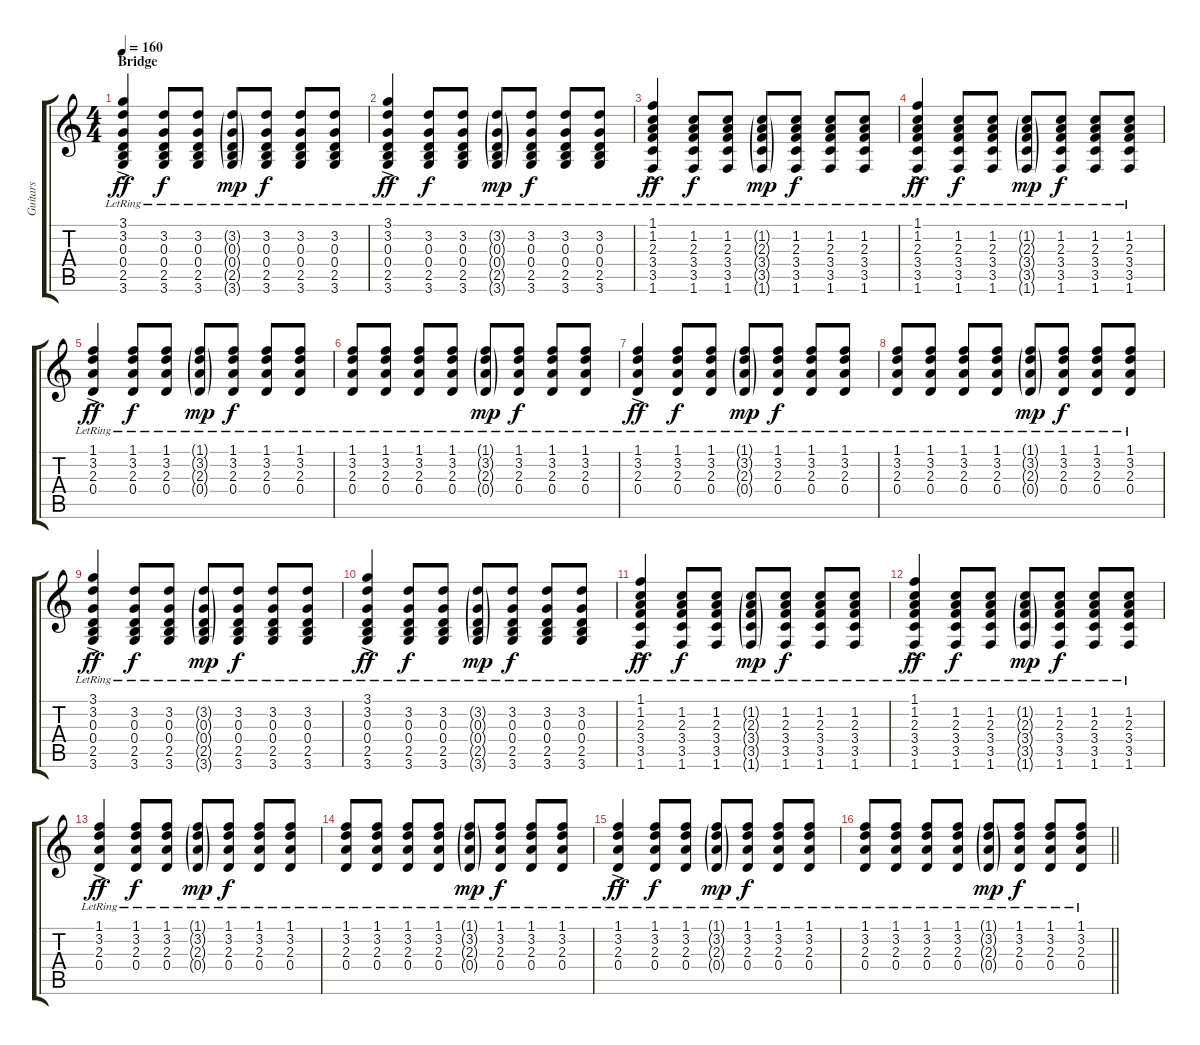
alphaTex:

\track ("Guitars" "Guitars") {instrument electricguitarjazz}
\staff {score tabs}
\tuning (E4 B3 G3 D3 A2 E2) {hide}
\ts (4 4)
\section ("" "Bridge")
\tempo 160
\clef g2
\ks c
(3.1{ac lr} 3.2{lr} 0.3{lr} 0.4{lr} 2.5{lr} 3.6{lr}).4{dy ff} (3.2{lr} 0.3{lr} 0.4{lr} 2.5{lr} 3.6{lr}).8{dy f} (3.2{lr} 0.3{lr} 0.4{lr} 2.5{lr} 3.6{lr}).8 (3.2{g lr} 0.3{g lr} 0.4{g lr} 2.5{g lr} 3.6{g lr}).8{dy mp} (3.2{lr} 0.3{lr} 0.4{lr} 2.5{lr} 3.6{lr}).8{dy f} (3.2{lr} 0.3{lr} 0.4{lr} 2.5{lr} 3.6{lr}).8 (3.2{lr} 0.3{lr} 0.4{lr} 2.5{lr} 3.6{lr}).8 |
(3.1{ac lr} 3.2{lr} 0.3{lr} 0.4{lr} 2.5{lr} 3.6{lr}).4{dy ff} (3.2{lr} 0.3{lr} 0.4{lr} 2.5{lr} 3.6{lr}).8{dy f} (3.2{lr} 0.3{lr} 0.4{lr} 2.5{lr} 3.6{lr}).8 (3.2{g lr} 0.3{g lr} 0.4{g lr} 2.5{g lr} 3.6{g lr}).8{dy mp} (3.2{lr} 0.3{lr} 0.4{lr} 2.5{lr} 3.6{lr}).8{dy f} (3.2{lr} 0.3{lr} 0.4{lr} 2.5{lr} 3.6{lr}).8 (3.2{lr} 0.3{lr} 0.4{lr} 2.5{lr} 3.6{lr}).8 |
(1.1{ac lr} 1.2{lr} 2.3{lr} 3.4{lr} 3.5{lr} 1.6{lr}).4{dy ff} (1.2{lr} 2.3{lr} 3.4{lr} 3.5{lr} 1.6{lr}).8{dy f} (1.2{lr} 2.3{lr} 3.4{lr} 3.5{lr} 1.6{lr}).8 (1.2{g lr} 2.3{g lr} 3.4{g lr} 3.5{g lr} 1.6{g lr}).8{dy mp} (1.2{lr} 2.3{lr} 3.4{lr} 3.5{lr} 1.6{lr}).8{dy f} (1.2{lr} 2.3{lr} 3.4{lr} 3.5{lr} 1.6{lr}).8 (1.2{lr} 2.3{lr} 3.4{lr} 3.5{lr} 1.6{lr}).8 |
(1.1{ac lr} 1.2{lr} 2.3{lr} 3.4{lr} 3.5{lr} 1.6{lr}).4{dy ff} (1.2{lr} 2.3{lr} 3.4{lr} 3.5{lr} 1.6{lr}).8{dy f} (1.2{lr} 2.3{lr} 3.4{lr} 3.5{lr} 1.6{lr}).8 (1.2{g lr} 2.3{g lr} 3.4{g lr} 3.5{g lr} 1.6{g lr}).8{dy mp} (1.2{lr} 2.3{lr} 3.4{lr} 3.5{lr} 1.6{lr}).8{dy f} (1.2{lr} 2.3{lr} 3.4{lr} 3.5{lr} 1.6{lr}).8 (1.2{lr} 2.3{lr} 3.4{lr} 3.5{lr} 1.6{lr}).8 |
(1.1{ac lr} 3.2{lr} 2.3{lr} 0.4{lr}).4{dy ff} (1.1{lr} 3.2{lr} 2.3{lr} 0.4{lr}).8{dy f} (1.1{lr} 3.2{lr} 2.3{lr} 0.4{lr}).8 (1.1{g lr} 3.2{g lr} 2.3{g lr} 0.4{g lr}).8{dy mp} (1.1{lr} 3.2{lr} 2.3{lr} 0.4{lr}).8{dy f} (1.1{lr} 3.2{lr} 2.3{lr} 0.4{lr}).8 (1.1{lr} 3.2{lr} 2.3{lr} 0.4{lr}).8 |
(1.1{lr} 3.2{lr} 2.3{lr} 0.4{lr}).8 (1.1{lr} 3.2{lr} 2.3{lr} 0.4{lr}).8 (1.1{lr} 3.2{lr} 2.3{lr} 0.4{lr}).8 (1.1{lr} 3.2{lr} 2.3{lr} 0.4{lr}).8 (1.1{g lr} 3.2{g lr} 2.3{g lr} 0.4{g lr}).8{dy mp} (1.1{lr} 3.2{lr} 2.3{lr} 0.4{lr}).8{dy f} (1.1{lr} 3.2{lr} 2.3{lr} 0.4{lr}).8 (1.1{lr} 3.2{lr} 2.3{lr} 0.4{lr}).8 |
(1.1{ac lr} 3.2{lr} 2.3{lr} 0.4{lr}).4{dy ff} (1.1{lr} 3.2{lr} 2.3{lr} 0.4{lr}).8{dy f} (1.1{lr} 3.2{lr} 2.3{lr} 0.4{lr}).8 (1.1{g lr} 3.2{g lr} 2.3{g lr} 0.4{g lr}).8{dy mp} (1.1{lr} 3.2{lr} 2.3{lr} 0.4{lr}).8{dy f} (1.1{lr} 3.2{lr} 2.3{lr} 0.4{lr}).8 (1.1{lr} 3.2{lr} 2.3{lr} 0.4{lr}).8 |
(1.1{lr} 3.2{lr} 2.3{lr} 0.4{lr}).8 (1.1{lr} 3.2{lr} 2.3{lr} 0.4{lr}).8 (1.1{lr} 3.2{lr} 2.3{lr} 0.4{lr}).8 (1.1{lr} 3.2{lr} 2.3{lr} 0.4{lr}).8 (1.1{g lr} 3.2{g lr} 2.3{g lr} 0.4{g lr}).8{dy mp} (1.1{lr} 3.2{lr} 2.3{lr} 0.4{lr}).8{dy f} (1.1{lr} 3.2{lr} 2.3{lr} 0.4{lr}).8 (1.1{lr} 3.2{lr} 2.3{lr} 0.4{lr}).8 |
(3.1{ac lr} 3.2{lr} 0.3{lr} 0.4{lr} 2.5{lr} 3.6{lr}).4{dy ff} (3.2{lr} 0.3{lr} 0.4{lr} 2.5{lr} 3.6{lr}).8{dy f} (3.2{lr} 0.3{lr} 0.4{lr} 2.5{lr} 3.6{lr}).8 (3.2{g lr} 0.3{g lr} 0.4{g lr} 2.5{g lr} 3.6{g lr}).8{dy mp} (3.2{lr} 0.3{lr} 0.4{lr} 2.5{lr} 3.6{lr}).8{dy f} (3.2{lr} 0.3{lr} 0.4{lr} 2.5{lr} 3.6{lr}).8 (3.2{lr} 0.3{lr} 0.4{lr} 2.5{lr} 3.6{lr}).8 |
(3.1{ac lr} 3.2{lr} 0.3{lr} 0.4{lr} 2.5{lr} 3.6{lr}).4{dy ff} (3.2{lr} 0.3{lr} 0.4{lr} 2.5{lr} 3.6{lr}).8{dy f} (3.2{lr} 0.3{lr} 0.4{lr} 2.5{lr} 3.6{lr}).8 (3.2{g lr} 0.3{g lr} 0.4{g lr} 2.5{g lr} 3.6{g lr}).8{dy mp} (3.2{lr} 0.3{lr} 0.4{lr} 2.5{lr} 3.6{lr}).8{dy f} (3.2{lr} 0.3{lr} 0.4{lr} 2.5{lr} 3.6{lr}).8 (3.2{lr} 0.3{lr} 0.4{lr} 2.5{lr} 3.6{lr}).8 |
(1.1{ac lr} 1.2{lr} 2.3{lr} 3.4{lr} 3.5{lr} 1.6{lr}).4{dy ff} (1.2{lr} 2.3{lr} 3.4{lr} 3.5{lr} 1.6{lr}).8{dy f} (1.2{lr} 2.3{lr} 3.4{lr} 3.5{lr} 1.6{lr}).8 (1.2{g lr} 2.3{g lr} 3.4{g lr} 3.5{g lr} 1.6{g lr}).8{dy mp} (1.2{lr} 2.3{lr} 3.4{lr} 3.5{lr} 1.6{lr}).8{dy f} (1.2{lr} 2.3{lr} 3.4{lr} 3.5{lr} 1.6{lr}).8 (1.2{lr} 2.3{lr} 3.4{lr} 3.5{lr} 1.6{lr}).8 |
(1.1{ac lr} 1.2{lr} 2.3{lr} 3.4{lr} 3.5{lr} 1.6{lr}).4{dy ff} (1.2{lr} 2.3{lr} 3.4{lr} 3.5{lr} 1.6{lr}).8{dy f} (1.2{lr} 2.3{lr} 3.4{lr} 3.5{lr} 1.6{lr}).8 (1.2{g lr} 2.3{g lr} 3.4{g lr} 3.5{g lr} 1.6{g lr}).8{dy mp} (1.2{lr} 2.3{lr} 3.4{lr} 3.5{lr} 1.6{lr}).8{dy f} (1.2{lr} 2.3{lr} 3.4{lr} 3.5{lr} 1.6{lr}).8 (1.2{lr} 2.3{lr} 3.4{lr} 3.5{lr} 1.6{lr}).8 |
(1.1{ac lr} 3.2{lr} 2.3{lr} 0.4{lr}).4{dy ff} (1.1{lr} 3.2{lr} 2.3{lr} 0.4{lr}).8{dy f} (1.1{lr} 3.2{lr} 2.3{lr} 0.4{lr}).8 (1.1{g lr} 3.2{g lr} 2.3{g lr} 0.4{g lr}).8{dy mp} (1.1{lr} 3.2{lr} 2.3{lr} 0.4{lr}).8{dy f} (1.1{lr} 3.2{lr} 2.3{lr} 0.4{lr}).8 (1.1{lr} 3.2{lr} 2.3{lr} 0.4{lr}).8 |
(1.1{lr} 3.2{lr} 2.3{lr} 0.4{lr}).8 (1.1{lr} 3.2{lr} 2.3{lr} 0.4{lr}).8 (1.1{lr} 3.2{lr} 2.3{lr} 0.4{lr}).8 (1.1{lr} 3.2{lr} 2.3{lr} 0.4{lr}).8 (1.1{g lr} 3.2{g lr} 2.3{g lr} 0.4{g lr}).8{dy mp} (1.1{lr} 3.2{lr} 2.3{lr} 0.4{lr}).8{dy f} (1.1{lr} 3.2{lr} 2.3{lr} 0.4{lr}).8 (1.1{lr} 3.2{lr} 2.3{lr} 0.4{lr}).8 |
(1.1{ac lr} 3.2{lr} 2.3{lr} 0.4{lr}).4{dy ff} (1.1{lr} 3.2{lr} 2.3{lr} 0.4{lr}).8{dy f} (1.1{lr} 3.2{lr} 2.3{lr} 0.4{lr}).8 (1.1{g lr} 3.2{g lr} 2.3{g lr} 0.4{g lr}).8{dy mp} (1.1{lr} 3.2{lr} 2.3{lr} 0.4{lr}).8{dy f} (1.1{lr} 3.2{lr} 2.3{lr} 0.4{lr}).8 (1.1{lr} 3.2{lr} 2.3{lr} 0.4{lr}).8 |
\barLineRight lightlight
(1.1{lr} 3.2{lr} 2.3{lr} 0.4{lr}).8 (1.1{lr} 3.2{lr} 2.3{lr} 0.4{lr}).8 (1.1{lr} 3.2{lr} 2.3{lr} 0.4{lr}).8 (1.1{lr} 3.2{lr} 2.3{lr} 0.4{lr}).8 (1.1{g lr} 3.2{g lr} 2.3{g lr} 0.4{g lr}).8{dy mp} (1.1{lr} 3.2{lr} 2.3{lr} 0.4{lr}).8{dy f} (1.1{lr} 3.2{lr} 2.3{lr} 0.4{lr}).8 (1.1{lr} 3.2{lr} 2.3{lr} 0.4{lr}).8
